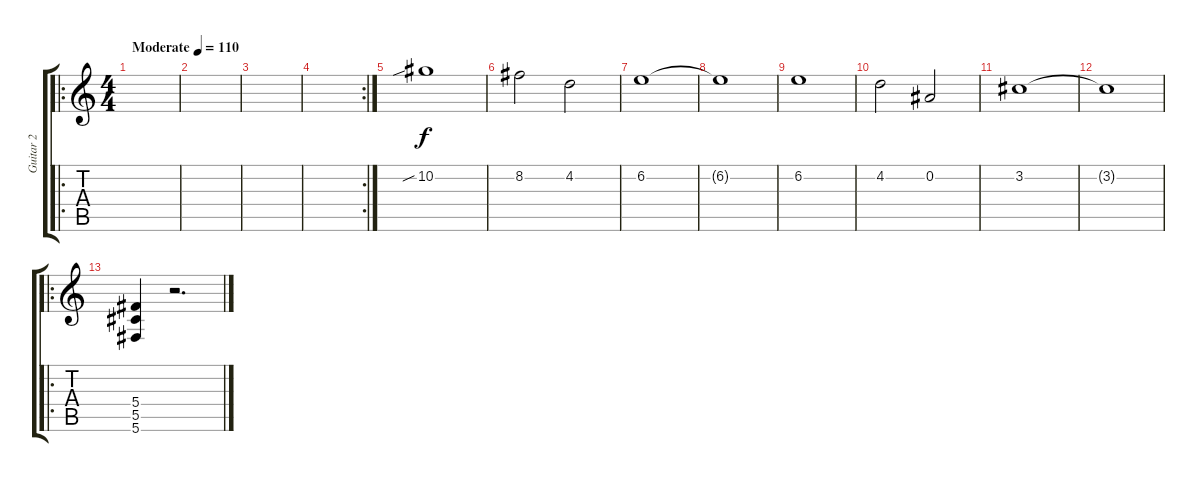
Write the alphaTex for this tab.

\track ("Guitar 2" "Guitar 2") {instrument distortionguitar}
\staff {score tabs}
\tuning (Eb4 Bb3 Gb3 Db3 Ab2 Db2) {hide}
\ro
\ts (4 4)
\tempo (110 "Moderate")
\clef g2
\ks c
|
|
|
\rc 2
|
10.2{sib}.1 |
8.2.2 4.2.2 |
6.2.1 |
6.2{t}.1 |
6.2.1 |
4.2.2 0.2.2 |
3.2.1 |
3.2{t}.1 |
\ro
(5.4 5.5 5.6).4 r.2{d}
